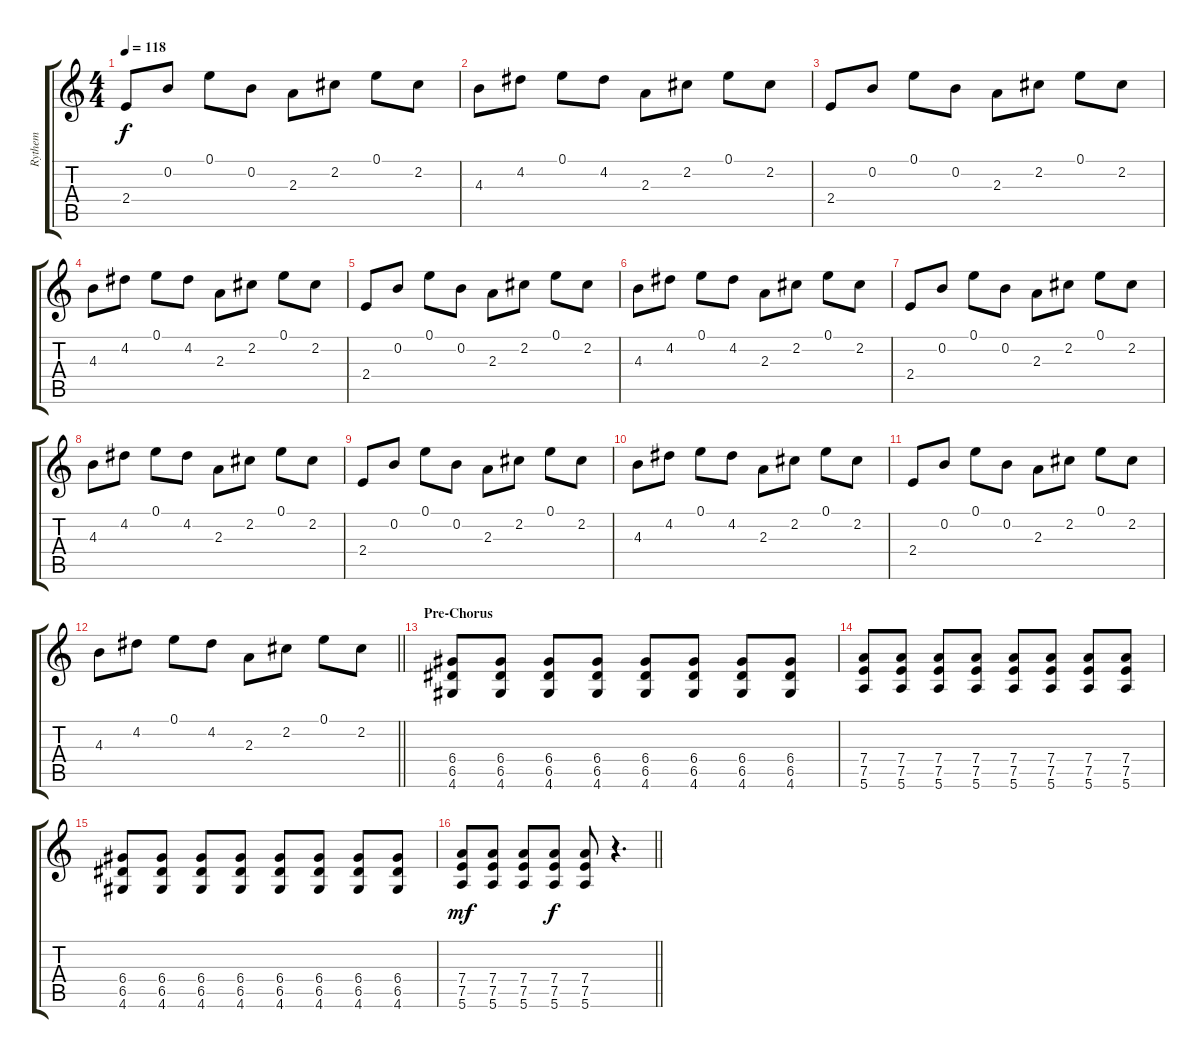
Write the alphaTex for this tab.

\track ("Rythem" "Rythem") {instrument distortionguitar}
\staff {score tabs}
\tuning (E4 B3 G3 D3 A2 E2) {hide}
\ts (4 4)
\tempo 118
\clef g2
\ks c
2.4.8{dy f} 0.2.8 0.1.8 0.2.8 2.3.8 2.2.8 0.1.8 2.2.8 |
4.3.8 4.2.8 0.1.8 4.2.8 2.3.8 2.2.8 0.1.8 2.2.8 |
2.4.8 0.2.8 0.1.8 0.2.8 2.3.8 2.2.8 0.1.8 2.2.8 |
4.3.8 4.2.8 0.1.8 4.2.8 2.3.8 2.2.8 0.1.8 2.2.8 |
2.4.8 0.2.8 0.1.8 0.2.8 2.3.8 2.2.8 0.1.8 2.2.8 |
4.3.8 4.2.8 0.1.8 4.2.8 2.3.8 2.2.8 0.1.8 2.2.8 |
2.4.8 0.2.8 0.1.8 0.2.8 2.3.8 2.2.8 0.1.8 2.2.8 |
4.3.8 4.2.8 0.1.8 4.2.8 2.3.8 2.2.8 0.1.8 2.2.8 |
2.4.8 0.2.8 0.1.8 0.2.8 2.3.8 2.2.8 0.1.8 2.2.8 |
4.3.8 4.2.8 0.1.8 4.2.8 2.3.8 2.2.8 0.1.8 2.2.8 |
2.4.8 0.2.8 0.1.8 0.2.8 2.3.8 2.2.8 0.1.8 2.2.8 |
\barLineRight lightlight
4.3.8 4.2.8 0.1.8 4.2.8 2.3.8 2.2.8 0.1.8 2.2.8 |
\section ("" "Pre-Chorus")
(6.4 6.5 4.6).8 (6.4 6.5 4.6).8 (6.4 6.5 4.6).8 (6.4 6.5 4.6).8 (6.4 6.5 4.6).8 (6.4 6.5 4.6).8 (6.4 6.5 4.6).8 (6.4 6.5 4.6).8 |
(7.4 7.5 5.6).8 (7.4 7.5 5.6).8 (7.4 7.5 5.6).8 (7.4 7.5 5.6).8 (7.4 7.5 5.6).8 (7.4 7.5 5.6).8 (7.4 7.5 5.6).8 (7.4 7.5 5.6).8 |
(6.4 6.5 4.6).8 (6.4 6.5 4.6).8 (6.4 6.5 4.6).8 (6.4 6.5 4.6).8 (6.4 6.5 4.6).8 (6.4 6.5 4.6).8 (6.4 6.5 4.6).8 (6.4 6.5 4.6).8 |
\barLineRight lightlight
(7.4 7.5 5.6).8{dy mf} (7.4 7.5 5.6).8 (7.4 7.5 5.6).8 (7.4 7.5 5.6).8{dy f} (7.4 7.5 5.6).8 r.4{d}
